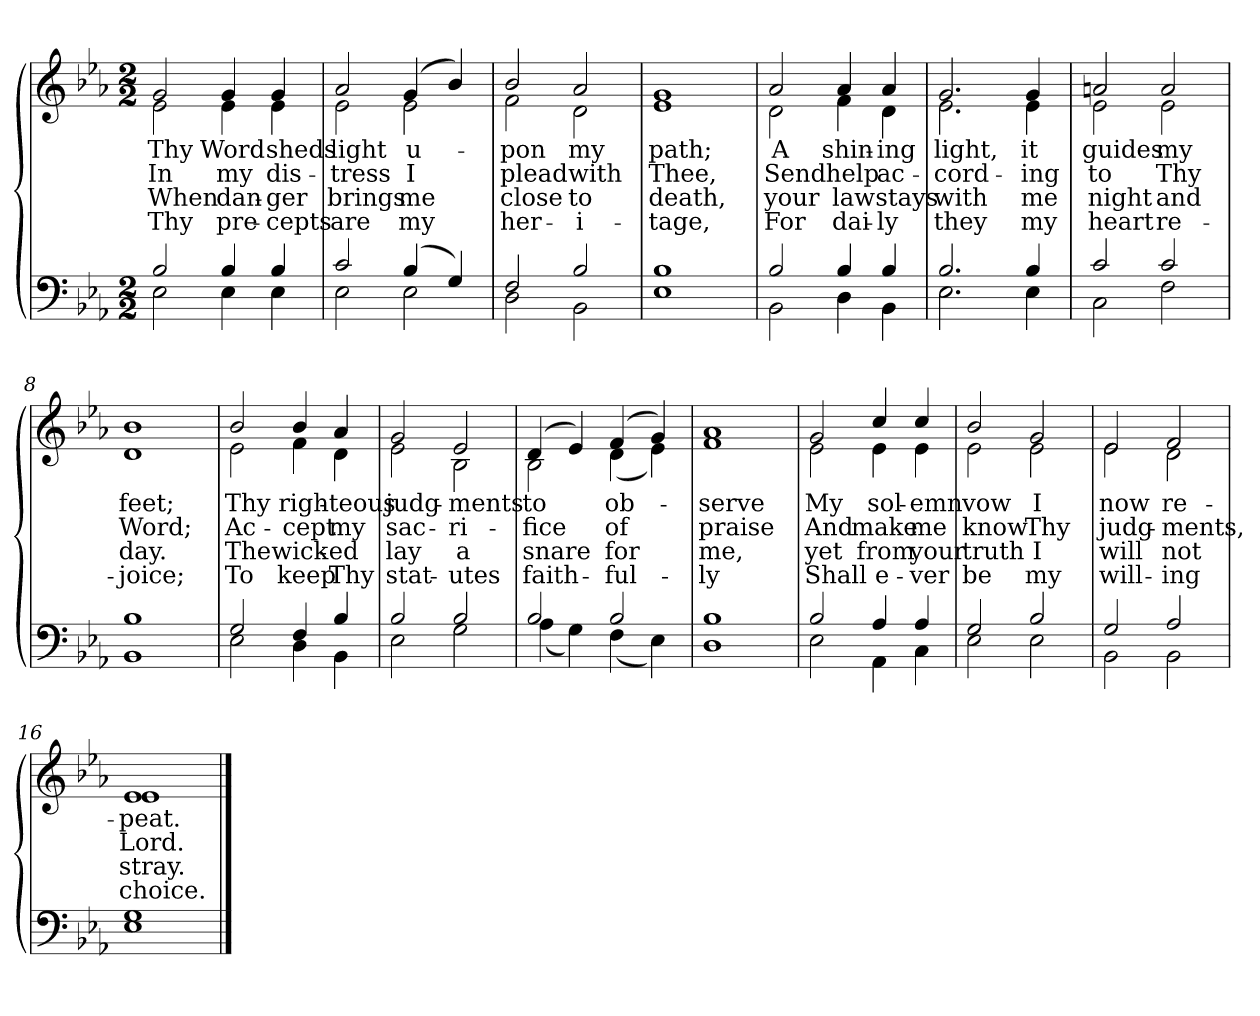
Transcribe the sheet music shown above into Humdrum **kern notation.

**kern	**kern	**text	**text	**text	**text
*part2	*part1	*part1	*part1	*part1	*part1
*staff2	*staff1	*staff1	*staff1	*staff1	*staff1
*clefF4	*clefG2	*	*	*	*
*k[b-e-a-]	*k[b-e-a-]	*	*	*	*
*M2/2	*M2/2	*	*	*	*
=1	=1	=1	=1	=1	=1
*^	*	*	*	*	*
!	!	!LO:TX:b:i:t=Verse	!	!	!	!
!	!	!	!LO:LY:b	!LO:LY:b	!LO:LY:b	!LO:LY:b
*	*	*^	*	*	*	*
2B-/	2E-\	2g/	2e-\	Thy	In	When	Thy
!	!	!	!	!LO:LY:b	!LO:LY:b	!LO:LY:b	!LO:LY:b
4B-/	4E-\	4g/	4e-\	Word	my	dan-	pre-
!	!	!	!	!LO:LY:b	!LO:LY:b	!LO:LY:b	!LO:LY:b
4B-/	4E-\	4g/	4e-\	sheds	dis-	-ger	-cepts
=2	=2	=2	=2	=2	=2	=2	=2
!	!	!	!	!LO:LY:b	!LO:LY:b	!LO:LY:b	!LO:LY:b
2c/	2E-\	2a-/	2e-\	light	-tress	brings	are
!	!	!	!	!LO:LY:b	!LO:LY:b	!LO:LY:b	!LO:LY:b
(>4B-/	2E-\	(>4g/	2e-\	u-	I	me	my
4G/)	.	4b-/)	.	.	.	.	.
=3	=3	=3	=3	=3	=3	=3	=3
!	!	!	!	!LO:LY:b	!LO:LY:b	!LO:LY:b	!LO:LY:b
2F/	2D\	2b-/	2f\	-pon	plead	close	her-
!	!	!	!	!LO:LY:b	!LO:LY:b	!LO:LY:b	!LO:LY:b
2B-/	2BB-\	2a-/	2d\	my	with	to	-i-
=4	=4	=4	=4	=4	=4	=4	=4
!	!	!	!	!LO:LY:b	!LO:LY:b	!LO:LY:b	!LO:LY:b
1B-	1E-	1g	1e-	path;	Thee,	death,	-tage,
!!LO:LB:g=z	!!
=5	=5	=5	=5	=5	=5	=5	=5
!	!	!	!	!LO:LY:b	!LO:LY:b	!LO:LY:b	!LO:LY:b
2B-/	2BB-\	2a-/	2d\	A	Send	your	For
!	!	!	!	!LO:LY:b	!LO:LY:b	!LO:LY:b	!LO:LY:b
4B-/	4D\	4a-/	4f\	shin-	help	law	dai-
!	!	!	!	!LO:LY:b	!LO:LY:b	!LO:LY:b	!LO:LY:b
4B-/	4BB-\	4a-/	4d\	-ing	ac-	stays	-ly
=6	=6	=6	=6	=6	=6	=6	=6
!	!	!	!	!LO:LY:b	!LO:LY:b	!LO:LY:b	!LO:LY:b
2.B-/	2.E-\	2.g/	2.e-\	light,	-cord-	with	they
!	!	!	!	!LO:LY:b	!LO:LY:b	!LO:LY:b	!LO:LY:b
4B-/	4E-\	4g/	4e-\	it	-ing	me	my
=7	=7	=7	=7	=7	=7	=7	=7
!	!	!	!	!LO:LY:b	!LO:LY:b	!LO:LY:b	!LO:LY:b
2c/	2C\	2an/	2e-\	guides	to	night	heart
!	!	!	!	!LO:LY:b	!LO:LY:b	!LO:LY:b	!LO:LY:b
2c/	2F\	2a/	2e-\	my	Thy	and	re-
=8	=8	=8	=8	=8	=8	=8	=8
!	!	!	!	!LO:LY:b	!LO:LY:b	!LO:LY:b	!LO:LY:b
1B-	1BB-	1b-	1d	feet;	Word;	day.	-joice;
!!LO:LB:g=z	!!
=9	=9	=9	=9	=9	=9	=9	=9
!	!	!	!	!LO:LY:b	!LO:LY:b	!LO:LY:b	!LO:LY:b
2G/	2E-\	2b-/	2e-\	Thy	Ac-	The	To
!	!	!	!	!LO:LY:b	!LO:LY:b	!LO:LY:b	!LO:LY:b
4F/	4D\	4b-/	4f\	righ-	-cept	wick-	keep
!	!	!	!	!LO:LY:b	!LO:LY:b	!LO:LY:b	!LO:LY:b
4B-/	4BB-\	4a-/	4d\	-teous	my	-ed	Thy
=10	=10	=10	=10	=10	=10	=10	=10
!	!	!	!	!LO:LY:b	!LO:LY:b	!LO:LY:b	!LO:LY:b
2B-/	2E-\	2g/	2e-\	judg-	sac-	lay	stat-
!	!	!	!	!LO:LY:b	!LO:LY:b	!LO:LY:b	!LO:LY:b
2B-/	2G\	2e-/	2B-\	-ments	-ri-	a	-utes
=11	=11	=11	=11	=11	=11	=11	=11
!	!	!	!	!LO:LY:b	!LO:LY:b	!LO:LY:b	!LO:LY:b
2B-/	(<4A-\	(>4d/	2B-\	to	-fice	snare	faith-
.	4G\)	4e-/)	.	.	.	.	.
!	!	!	!	!LO:LY:b	!LO:LY:b	!LO:LY:b	!LO:LY:b
2B-/	(<4F\	(>4f/	(<4d\	ob-	of	for	-ful-
.	4E-\)	4g/)	4e-\)	.	.	.	.
=12	=12	=12	=12	=12	=12	=12	=12
!	!	!	!	!LO:LY:b	!LO:LY:b	!LO:LY:b	!LO:LY:b
1B-	1D	1a-	1f	-serve	praise	me,	-ly
!!LO:LB:g=z	!!
=13	=13	=13	=13	=13	=13	=13	=13
!	!	!	!	!LO:LY:b	!LO:LY:b	!LO:LY:b	!LO:LY:b
2B-/	2E-\	2g/	2e-\	My	And	yet	Shall
!	!	!	!	!LO:LY:b	!LO:LY:b	!LO:LY:b	!LO:LY:b
4A-/	4AA-\	4cc/	4e-\	sol-	make	from	e-
!	!	!	!	!LO:LY:b	!LO:LY:b	!LO:LY:b	!LO:LY:b
4A-/	4C\	4cc/	4e-\	-emn	me	your	-ver
=14	=14	=14	=14	=14	=14	=14	=14
!	!	!	!	!LO:LY:b	!LO:LY:b	!LO:LY:b	!LO:LY:b
2G/	2E-\	2b-/	2e-\	vow	know	truth	be
!	!	!	!	!LO:LY:b	!LO:LY:b	!LO:LY:b	!LO:LY:b
2B-/	2E-\	2g/	2e-\	I	Thy	I	my
=15	=15	=15	=15	=15	=15	=15	=15
!	!	!	!	!LO:LY:b	!LO:LY:b	!LO:LY:b	!LO:LY:b
2G/	2BB-\	2e-/	2e-\	now	judg-	will	will-
!	!	!	!	!LO:LY:b	!LO:LY:b	!LO:LY:b	!LO:LY:b
2A-/	2BB-\	2f/	2d\	re-	-ments,	not	-ing
=16	=16	=16	=16	=16	=16	=16	=16
!	!	!	!	!LO:LY:b	!LO:LY:b	!LO:LY:b	!LO:LY:b
1G	1E-	1e-	1e-	-peat.	Lord.	stray.	choice.
*v	*v	*	*	*	*	*	*
*	*v	*v	*	*	*	*
==	==	==	==	==	==
*-	*-	*-	*-	*-	*-
